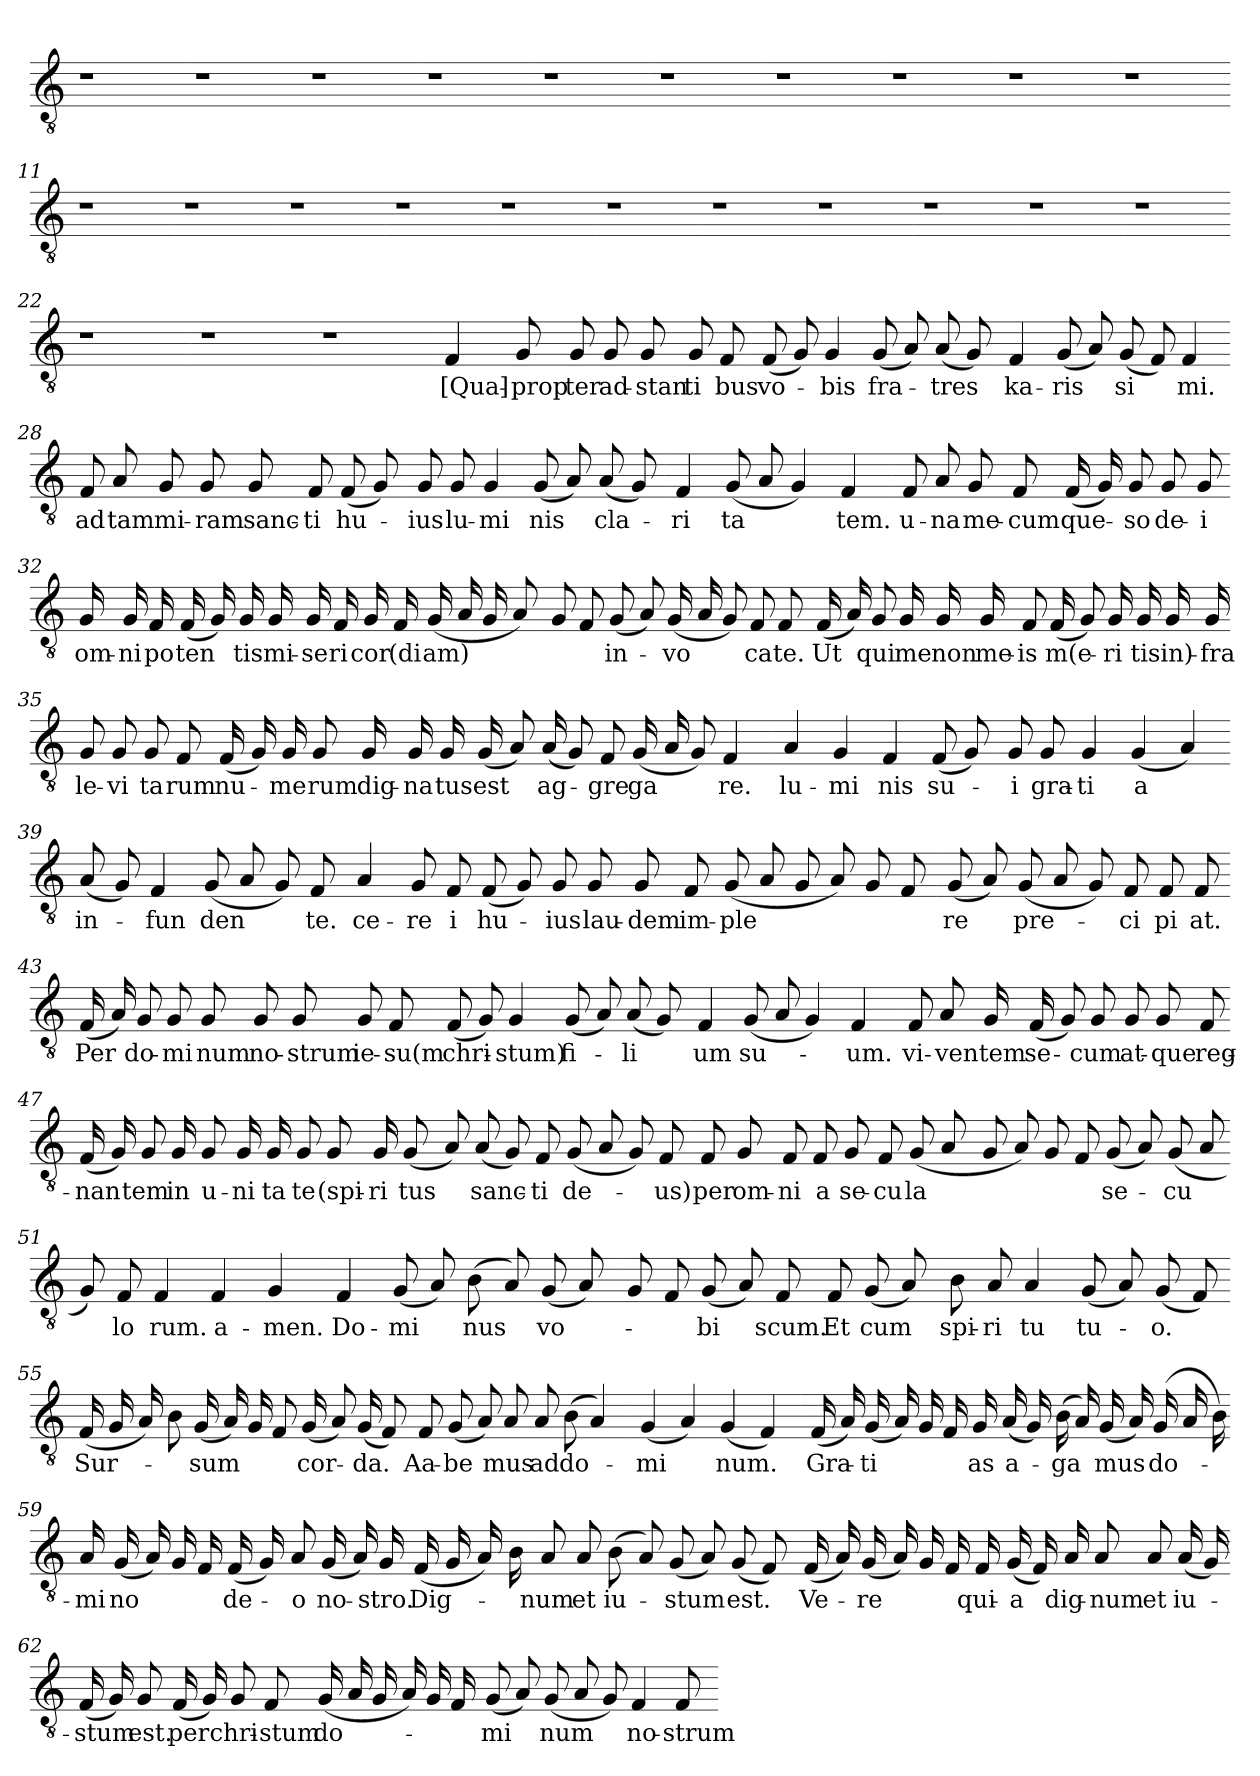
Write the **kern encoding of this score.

**kern	**text
*part1	*part1
*staff1	*staff1
*clefGv2	*
*k[]	*
=1	=1
1r	.
=2-	=2-
1r	.
=3-	=3-
1r	.
=4-	=4-
1r	.
=5-	=5-
1r	.
=6-	=6-
1r	.
=7-	=7-
1r	.
=8-	=8-
1r	.
=9-	=9-
1r	.
=10-	=10-
1r	.
=11-	=11-
1r	.
=12-	=12-
1r	.
=13-	=13-
1r	.
=14-	=14-
1r	.
=15-	=15-
1r	.
=16-	=16-
1r	.
=17-	=17-
1r	.
=18-	=18-
1r	.
=19-	=19-
1r	.
=20-	=20-
1r	.
=21-	=21-
1r	.
=22-	=22-
1r	.
=23-	=23-
1r	.
=24-	=24-
1r	.
=25-	=25-
4F	[Qua]-
8G	prop
8G	-ter
8G	ad-
8G	stan
8G	ti
8F	-bus
=26-	=26-
(8F	vo-
8G)	.
4G	-bis
(8G	fra-
8A)	.
(8A	-tres
8G)	.
=27-	=27-
4F	ka-
(8G	ris
8A)	.
(8G	si
8F)	.
4F	-mi.
=28-	=28-
8F	ad
8A	tam
8G	mi-
8G	-ram
8G	sanc-
8F	-ti
(8F	hu-
8G)	.
=29-	=29-
8G	-ius
8G	lu-
4G	mi
(8G	-nis
8A)	.
(8A	cla-
8G)	.
=30-	=30-
4F	ri
(8G	ta
8A	.
4G)	.
4F	-tem.
=31-	=31-
8F	u-
8A	-na
8G	me-
8F	-cum
(16F	que-
16G)	.
8G	-so
8G	de-
8G	-i
=32-	=32-
16G	om-
16G	ni
16F	po
(16F	ten
16G)	.
16G	-tis
16G	mi-
16G	se
16F	ri
16G	cor
16F	(di
(16G	-am)
16A	.
16G	.
8A)	.
=33-	=33-
8G	.
8F	.
(8G	in-
8A)	.
(16G	vo
16A	.
8G)	.
8F	ca
8F	-te.
=34-	=34-
(16F	Ut
16A)	.
8G	qui
16G	me
16G	non
16G	me-
8F	-is
(16F	m(e-
8G)	.
16G	ri
16G	-tis
16G	in)-
16G	-fra
=35-	=35-
8G	le-
8G	vi
8G	ta
8F	-rum
(16F	nu-
16G)	.
16G	me
8G	-rum
16G	dig-
16G	na
16G	-tus
=36-	=36-
(16G	est
8A)	.
(16A	ag-
8G)	.
8F	gre
(16G	ga
16A	.
8G)	.
4F	-re.
=37-	=37-
4A	lu-
4G	mi
4F	-nis
(8F	su-
8G)	.
=38-	=38-
8G	-i
8G	gra-
4G	ti
(4G	-a
4A)	.
=39-	=39-
(8A	in-
8G)	.
4F	fun
(8G	den
8A	.
8G)	.
8F	-te.
=40-	=40-
4A	ce-
8G	re
8F	-i
(8F	hu-
8G)	.
8G	-ius
8G	lau-
=41-	=41-
8G	-dem
8F	im-
(8G	ple
8A	.
8G	.
8A)	.
8G	.
8F	.
=42-	=42-
(8G	-re
8A)	.
(8G	pre-
8A	.
8G)	.
8F	ci
8F	pi
8F	-at.
=43-	=43-
(16F	Per
16A)	.
8G	do-
8G	mi
8G	-num
8G	no-
8G	-strum
8G	ie-
8F	-su(m
=44-	=44-
(8F	chri-
8G)	.
4G	-stum)
(8G	fi-
8A)	.
(8A	li
8G)	.
=45-	=45-
4F	-um
(8G	su-
8A	.
4G)	.
4F	-um.
=46-	=46-
8F	vi-
8A	ven
16G	-tem
(16F	se-
8G)	.
8G	-cum
8G	at-
8G	-que
8F	reg-
=47-	=47-
(16F	nan
16G)	.
8G	-tem
16G	in
8G	u-
16G	ni
16G	ta
8G	-te
8G	(spi-
16G	ri
(8G	-tus
=48-	=48-
8A)	.
(8A	sanc-
8G)	.
8F	-ti
(8G	de-
8A	.
8G)	.
8F	-us)
=49-	=49-
8F	per
8G	om-
8F	ni
8F	-a
8G	se-
8F	cu
(8G	-la
8A	.
=50-	=50-
8G	.
8A)	.
8G	.
8F	.
(8G	se-
8A)	.
(8G	cu
8A	.
=51-	=51-
8G)	.
8F	lo
4F	-rum.
4F	a-
4G	-men.
=52-	=52-
4F	Do-
(8G	mi
8A)	.
(8B	-nus
8A)	.
(8G	vo-
8A)	.
=53-	=53-
8G	.
8F	.
(8G	bi
8A)	.
8F	-scum.
8F	Et
(8G	cum
8A)	.
=54-	=54-
8B	spi-
8A	ri
4A	-tu
(8G	tu-
8A)	.
(8G	-o.
8F)	.
=55-	=55-
(16F	Sur-
16G	.
16A)	.
8B	.
(16G	-sum
16A)	.
16G	.
8F	.
(16G	cor-
8A)	.
(16G	-da.
8F)	.
=56-	=56-
8F	Aa-
(8G	be
8A)	.
8A	-mus
8A	ad
(8B	do-
4A)	.
=57-	=57-
(4G	mi
4A)	.
(4G	-num.
4F)	.
=58-	=58-
(16F	Gra-
16A)	.
(16G	ti
16A)	.
16G	.
16F	.
16G	-as
(16A	a-
16G)	.
(16B	ga
16A)	.
(16G	-mus
16A)	.
(16G	do-
16A	.
16B)	.
=59-	=59-
16A	mi
(16G	-no
16A)	.
16G	.
16F	.
(16F	de-
16G)	.
8A	-o
(16G	no-
16A)	.
16G	-stro.
(16F	Dig-
16G	.
16A)	.
16B	.
=60-	=60-
8A	-num
8A	et
(8B	iu-
8A)	.
(8G	-stum
8A)	.
(8G	est.
8F)	.
=61-	=61-
(16F	Ve-
16A)	.
(16G	-re
16A)	.
16G	.
16F	.
16F	qui-
(16G	-a
16F)	.
16A	dig-
8A	-num
8A	et
(16A	iu-
16G)	.
=62-	=62-
(16F	-stum
16G)	.
8G	est.
(16F	per
16G)	.
8G	chri-
8F	-stum
(16G	do-
16A	.
16G	.
16A)	.
16G	.
16F	.
=63-	=63-
(8G	mi
8A)	.
(8G	-num
8A	.
8G)	.
4F	no-
8F	-strum
=-	=-
*-	*-
